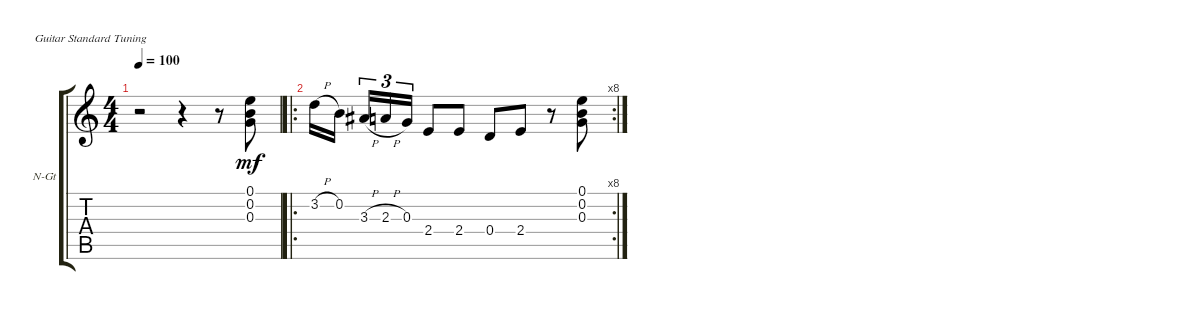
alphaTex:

\defaultSystemsLayout 4
\bracketExtendMode groupsimilarinstruments
\firstSystemTrackNameOrientation horizontal
\otherSystemsTrackNameOrientation horizontal
\track ("Nylon Guitar" "N-Gt") {instrument acousticguitarnylon}
\staff {score tabs}
\tuning (E4 B3 G3 D3 A2 E2)
\ts (4 4)
\tempo 100
\clef g2
\ks c
r.2{dy mf instrument acousticguitarnylon} r.4 r.8 (0.1 0.2 0.3).8 |
\ro
\rc 8
3.2{h}.16 0.2.16 3.3{h}.16{tu (3 2)} 2.3{h}.16{tu (3 2)} 0.3.16{tu (3 2)} 2.4.8 2.4.8 0.4.8 2.4.8 r.8 (0.1 0.2 0.3).8
